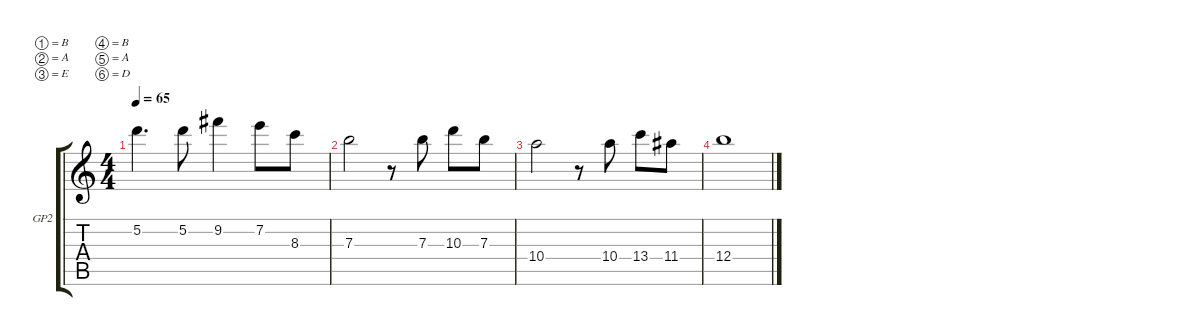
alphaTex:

\defaultSystemsLayout 4
\hideDynamics
\firstSystemTrackNameOrientation horizontal
\otherSystemsTrackNameOrientation horizontal
\track ("GP2" "GP2") {instrument acousticguitarnylon}
\staff {score tabs}
\tuning (B4 A4 E4 B3 A3 D3)
\ts (4 4)
\tempo 65
\clef g2
\scale
0.333333
\ks c
5.2.4{d dy mf} 5.2.8 9.2.4 7.2.8 8.3.8 |
\scale
0.333333 7.3.2 r.8 7.3.8 10.3.8 7.3.8 |
\scale
0.333333 10.4.2 r.8 10.4.8 13.4.8 11.4.8 |
\scale
0.333333 12.4.1 |
\scale
0.333333 |
\scale
0.333333 |
\scale
0.333333 |
\scale
0.333333 |
\scale
0.333333 |
\scale
0.333333
